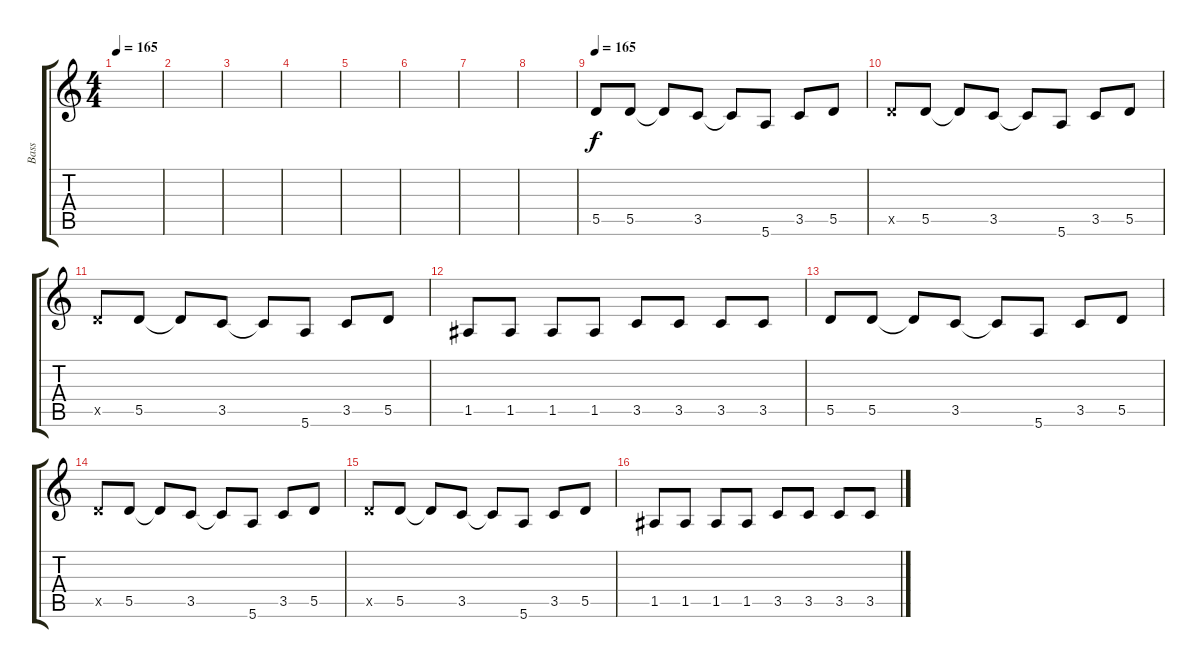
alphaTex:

\track ("Bass" "Bass") {instrument electricbassfinger}
\staff {score tabs}
\tuning (E4 B3 G3 D3 A2 E2) {hide}
\ts (4 4)
\tempo 165
\clef g2
\ks c
|
|
|
|
|
|
|
|
\tempo 165
5.5.8 5.5.8 5.5{t}.8 3.5.8 3.5{t}.8 5.6.8 3.5.8 5.5.8 |
5.5{x}.8 5.5.8 5.5{t}.8 3.5.8 3.5{t}.8 5.6.8 3.5.8 5.5.8 |
5.5{x}.8 5.5.8 5.5{t}.8 3.5.8 3.5{t}.8 5.6.8 3.5.8 5.5.8 |
1.5.8 1.5.8 1.5.8 1.5.8 3.5.8 3.5.8 3.5.8 3.5.8 |
5.5.8 5.5.8 5.5{t}.8 3.5.8 3.5{t}.8 5.6.8 3.5.8 5.5.8 |
5.5{x}.8 5.5.8 5.5{t}.8 3.5.8 3.5{t}.8 5.6.8 3.5.8 5.5.8 |
5.5{x}.8 5.5.8 5.5{t}.8 3.5.8 3.5{t}.8 5.6.8 3.5.8 5.5.8 |
1.5.8 1.5.8 1.5.8 1.5.8 3.5.8 3.5.8 3.5.8 3.5.8
